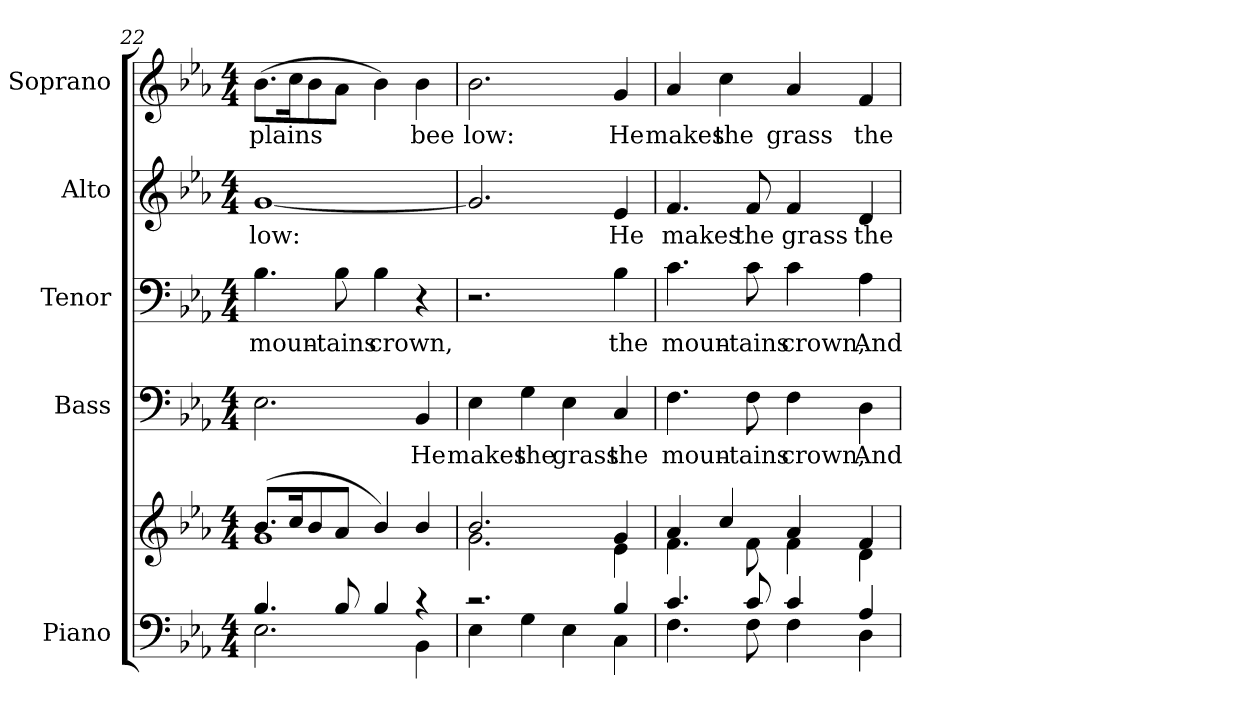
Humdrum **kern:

**kern	**kern	**kern	**text	**kern	**text	**kern	**text	**kern	**text
*part5	*part5	*part4	*part4	*part3	*part3	*part2	*part2	*part1	*part1
*staff6	*staff5	*staff4	*staff4	*staff3	*staff3	*staff2	*staff2	*staff1	*staff1
*I"Piano	*	*I"Bass	*	*I"Tenor	*	*I"Alto	*	*I"Soprano	*
*I'Pno.	*	*I'B.	*	*I'T.	*	*I'A.	*	*I'S.	*
*clefF4	*clefG2	*clefF4	*	*clefF4	*	*clefG2	*	*clefG2	*
*k[b-e-a-]	*k[b-e-a-]	*k[b-e-a-]	*	*k[b-e-a-]	*	*k[b-e-a-]	*	*k[b-e-a-]	*
*E-:	*E-:	*E-:	*	*E-:	*	*E-:	*	*E-:	*
*M4/4	*M4/4	*M4/4	*	*M4/4	*	*M4/4	*	*M4/4	*
=22	=22	=22	=22	=22	=22	=22	=22	=22	=22
*^	*^	*	*	*	*	*	*	*	*
!	!	!	!	!	!	!	!LO:LY:b:color=#000000	!	!	!	!
!	!	!	!	!	!	!	!	!	!LO:LY:b:color=#000000	!	!
!	!	!	!	!	!	!	!	!	!	!	!LO:LY:b:color=#000000
4.B-i/	2.E-i\	(8.b-i/L	1gi	2.E-i\	.	4.B-i\	moun-	[<1gi	low:	(8.b-i\L	plains
.	.	16cci/K	.	.	.	.	.	.	.	16cci\K	.
.	.	8b-i/	.	.	.	.	.	.	.	8b-i\	.
!	!	!	!	!	!	!	!LO:LY:b:color=#000000	!	!	!	!
8B-i/	.	8a-i/J	.	.	.	8B-i\	-tains	.	.	8a-i\J	.
!	!	!	!	!	!	!	!LO:LY:b:color=#000000	!	!	!	!
4B-i/	.	4b-i/)	.	.	.	4B-i\	crown,	.	.	4b-i\)	.
!	!	!	!	!	!LO:LY:b:color=#000000	!	!	!	!	!	!
!	!	!	!	!	!	!	!	!	!	!	!LO:LY:b:color=#000000
4r	4BB-i\	4b-i/	.	4BB-i/	He	4r	.	.	.	4b-i\	bee
=23	=23	=23	=23	=23	=23	=23	=23	=23	=23	=23	=23
!	!	!	!	!	!LO:LY:b:color=#000000	!	!	!	!	!	!
!	!	!	!	!	!	!	!	!	!	!	!LO:LY:b:color=#000000
2.r	4E-i\	2.b-i/	2.gi\	4E-i\	makes	2.r	.	2.gi/]	.	2.b-i\	low:
!	!	!	!	!	!LO:LY:b:color=#000000	!	!	!	!	!	!
.	4Gi\	.	.	4Gi\	the	.	.	.	.	.	.
!	!	!	!	!	!LO:LY:b:color=#000000	!	!	!	!	!	!
.	4E-i\	.	.	4E-i\	grass	.	.	.	.	.	.
!	!	!	!	!	!LO:LY:b:color=#000000	!	!	!	!	!	!
!	!	!	!	!	!	!	!LO:LY:b:color=#000000	!	!	!	!
!	!	!	!	!	!	!	!	!	!LO:LY:b:color=#000000	!	!
!	!	!	!	!	!	!	!	!	!	!	!LO:LY:b:color=#000000
4B-i/	4Ci\	4gi/	4e-i\	4Ci/	the	4B-i\	the	4e-i/	He	4gi/	He
=24	=24	=24	=24	=24	=24	=24	=24	=24	=24	=24	=24
!	!	!	!	!	!LO:LY:b:color=#000000	!	!	!	!	!	!
!	!	!	!	!	!	!	!LO:LY:b:color=#000000	!	!	!	!
!	!	!	!	!	!	!	!	!	!LO:LY:b:color=#000000	!	!
!	!	!	!	!	!	!	!	!	!	!	!LO:LY:b:color=#000000
4.ci/	4.Fi\	4a-i/	4.fi\	4.Fi\	moun-	4.ci\	moun-	4.fi/	makes	4a-i/	makes
!	!	!	!	!	!	!	!	!	!	!	!LO:LY:b:color=#000000
.	.	4cci/	.	.	.	.	.	.	.	4cci\	the
!	!	!	!	!	!LO:LY:b:color=#000000	!	!	!	!	!	!
!	!	!	!	!	!	!	!LO:LY:b:color=#000000	!	!	!	!
!	!	!	!	!	!	!	!	!	!LO:LY:b:color=#000000	!	!
8ci/	8Fi\	.	8fi\	8Fi\	-tains	8ci\	-tains	8fi/	the	.	.
!	!	!	!	!	!LO:LY:b:color=#000000	!	!	!	!	!	!
!	!	!	!	!	!	!	!LO:LY:b:color=#000000	!	!	!	!
!	!	!	!	!	!	!	!	!	!LO:LY:b:color=#000000	!	!
!	!	!	!	!	!	!	!	!	!	!	!LO:LY:b:color=#000000
4ci/	4Fi\	4a-i/	4fi\	4Fi\	crown,	4ci\	crown,	4fi/	grass	4a-i/	grass
!	!	!	!	!	!LO:LY:b:color=#000000	!	!	!	!	!	!
!	!	!	!	!	!	!	!LO:LY:b:color=#000000	!	!	!	!
!	!	!	!	!	!	!	!	!	!LO:LY:b:color=#000000	!	!
!	!	!	!	!	!	!	!	!	!	!	!LO:LY:b:color=#000000
4A-i/	4Di\	4fi/	4di\	4Di\	And	4A-i\	And	4di/	the	4fi/	the
*v	*v	*	*	*	*	*	*	*	*	*	*
*	*v	*v	*	*	*	*	*	*	*	*
=	=	=	=	=	=	=	=	=	=
*-	*-	*-	*-	*-	*-	*-	*-	*-	*-
